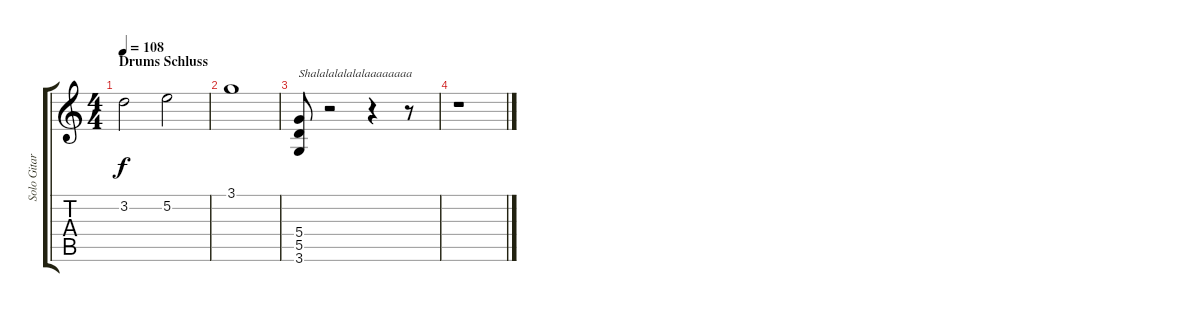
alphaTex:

\track ("Solo Gitarre / Lead" "Solo Gitar") {instrument distortionguitar}
\staff {score tabs}
\tuning (E4 B3 G3 D3 A2 E2) {hide}
\ts (4 4)
\section ("" "Drums Schluss")
\tempo 108
\clef g2
\ks c
3.2.2{dy f} 5.2.2 |
3.1.1 |
(5.4 5.5 3.6).8{txt "Shalalalalalalaaaaaaaa"} r.2 r.4 r.8 |
r.1
